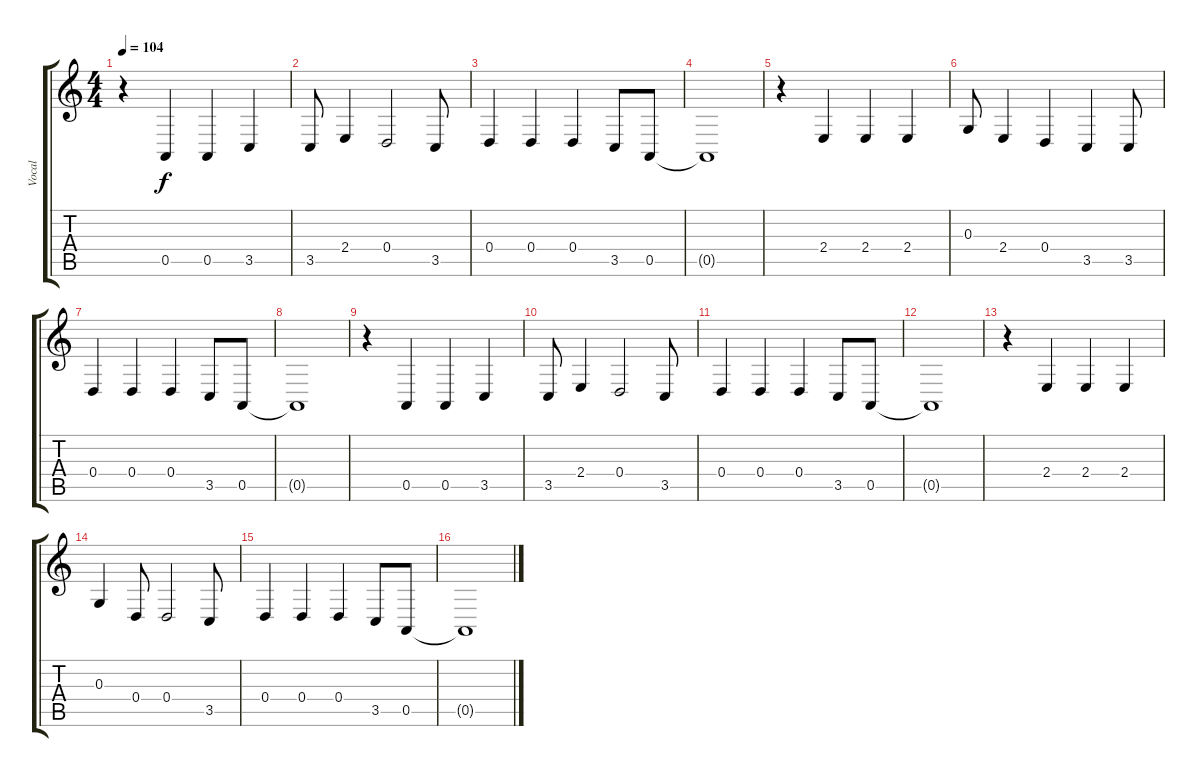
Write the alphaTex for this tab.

\track ("Vocal" "Vocal") {instrument accordion}
\staff {score tabs}
\tuning (E4 B3 G3 D3 A2 E2) {hide}
\ts (4 4)
\tempo 104
\clef g2
\ks c
r.4{dy f} 0.5.4 0.5.4 3.5.4 |
3.5.8 2.4.4 0.4.2 3.5.8 |
0.4.4 0.4.4 0.4.4 3.5.8 0.5.8 |
0.5{t}.1 |
r.4 2.4.4 2.4.4 2.4.4 |
0.3.8 2.4.4 0.4.4 3.5.4 3.5.8 |
0.4.4 0.4.4 0.4.4 3.5.8 0.5.8 |
0.5{t}.1 |
r.4 0.5.4 0.5.4 3.5.4 |
3.5.8 2.4.4 0.4.2 3.5.8 |
0.4.4 0.4.4 0.4.4 3.5.8 0.5.8 |
0.5{t}.1 |
r.4 2.4.4 2.4.4 2.4.4 |
0.3.4 0.4.8 0.4.2 3.5.8 |
0.4.4 0.4.4 0.4.4 3.5.8 0.5.8 |
0.5{t}.1
